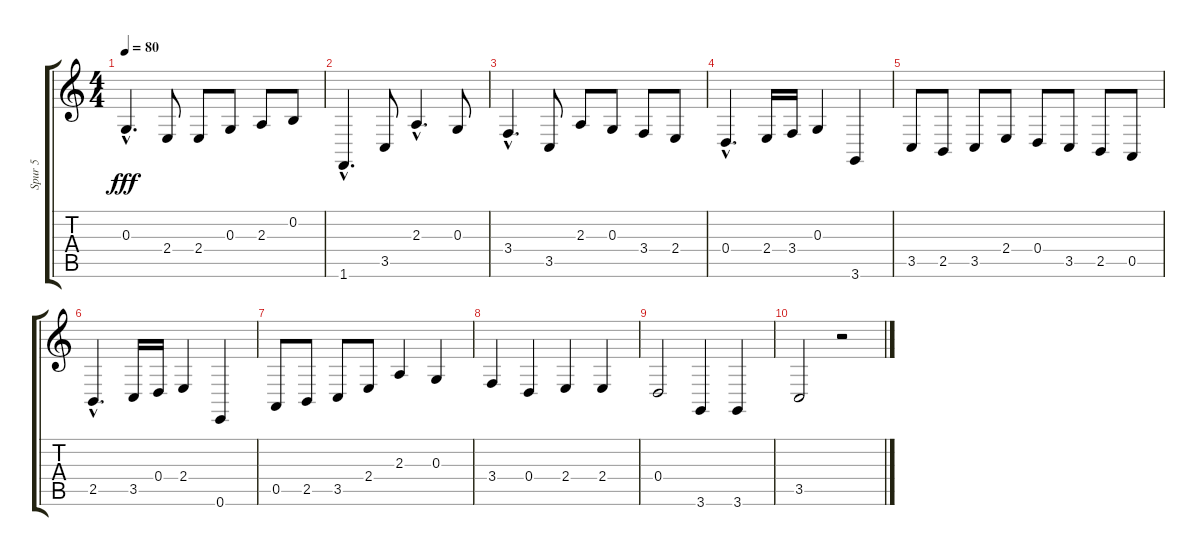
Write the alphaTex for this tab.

\track ("Spur 5" "Spur 5") {instrument acousticgrandpiano}
\staff {score tabs}
\tuning (E4 B3 G3 D3 A2 E2) {hide}
\ts (4 4)
\tempo 80
\clef g2
\ks c
0.3{hac}.4{d dy fff} 2.4.8 2.4.8 0.3.8 2.3.8 0.2.8 |
1.6{hac}.4{d} 3.5.8 2.3{hac}.4{d} 0.3.8 |
3.4{hac}.4{d} 3.5.8 2.3.8 0.3.8 3.4.8 2.4.8 |
0.4{hac}.4{d} 2.4.16 3.4.16 0.3.4 3.6.4 |
3.5.8 2.5.8 3.5.8 2.4.8 0.4.8 3.5.8 2.5.8 0.5.8 |
2.5{hac}.4{d} 3.5.16 0.4.16 2.4.4 0.6.4 |
0.5.8 2.5.8 3.5.8 2.4.8 2.3.4 0.3.4 |
3.4.4 0.4.4 2.4.4 2.4.4 |
0.4.2 3.6.4 3.6.4 |
3.5.2 r.2
